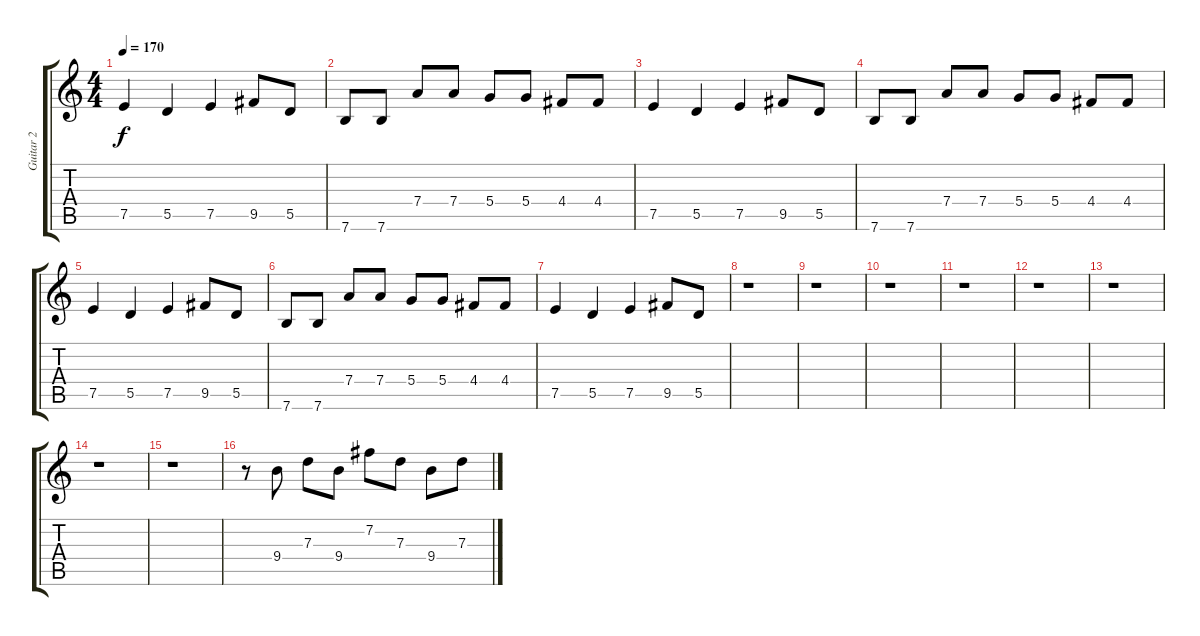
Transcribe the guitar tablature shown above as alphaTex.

\track ("Guitar 2" "Guitar 2") {instrument overdrivenguitar}
\staff {score tabs}
\tuning (E4 B3 G3 D3 A2 E2) {hide}
\ts (4 4)
\tempo 170
\clef g2
\ks c
7.5.4{dy f} 5.5.4 7.5.4 9.5.8 5.5.8 |
7.6.8 7.6.8 7.4.8 7.4.8 5.4.8 5.4.8 4.4.8 4.4.8 |
7.5.4 5.5.4 7.5.4 9.5.8 5.5.8 |
7.6.8 7.6.8 7.4.8 7.4.8 5.4.8 5.4.8 4.4.8 4.4.8 |
7.5.4 5.5.4 7.5.4 9.5.8 5.5.8 |
7.6.8 7.6.8 7.4.8 7.4.8 5.4.8 5.4.8 4.4.8 4.4.8 |
7.5.4 5.5.4 7.5.4 9.5.8 5.5.8 |
r.1 |
r.1 |
r.1 |
r.1 |
r.1 |
r.1 |
r.1 |
r.1 |
r.8 9.4.8 7.3.8 9.4.8 7.2.8 7.3.8 9.4.8 7.3.8
